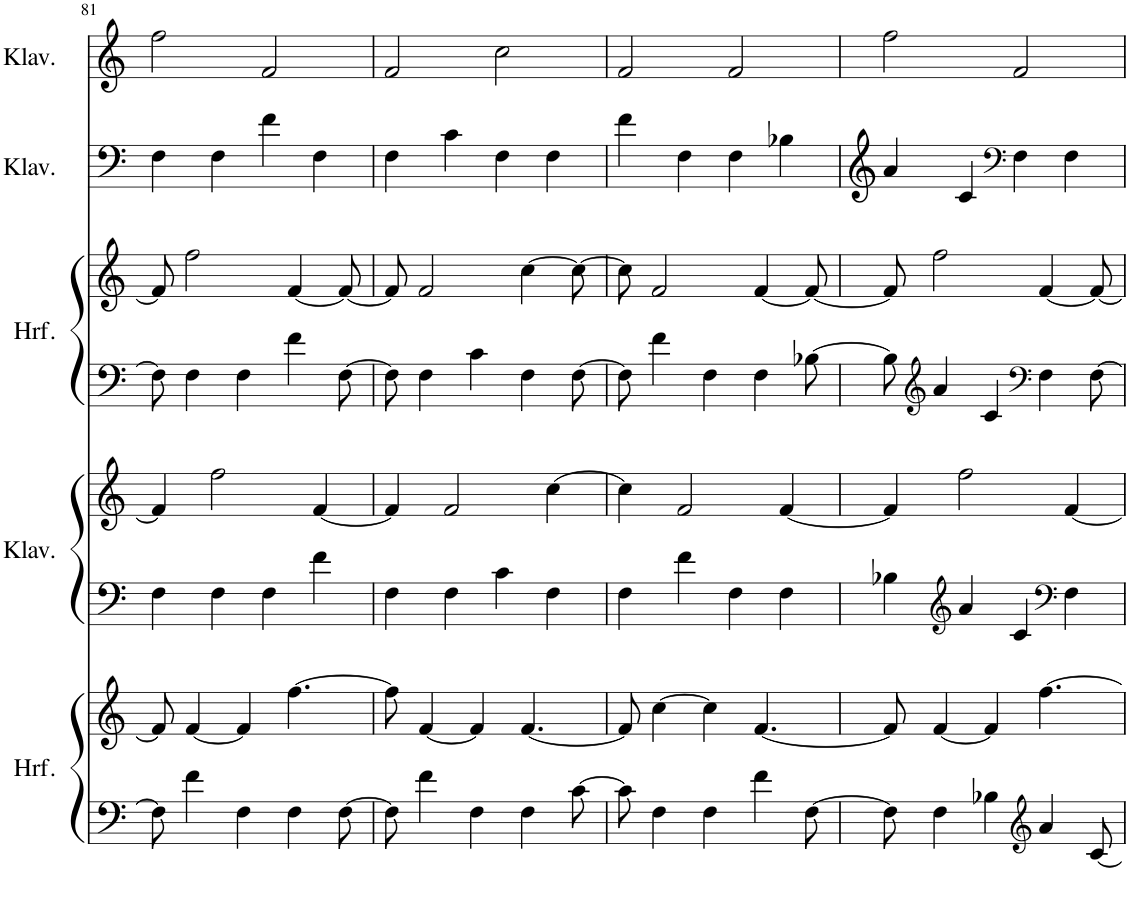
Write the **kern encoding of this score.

**kern	**kern	**kern	**kern	**kern	**kern	**kern	**kern
*part5	*part5	*part4	*part4	*part3	*part3	*part2	*part1
*staff8	*staff7	*staff6	*staff5	*staff4	*staff3	*staff2	*staff1
*I"Harfe	*	*I"Klavier	*	*I"Harfe	*	*I"Klavier	*I"Klavier
*I'Hrf.	*	*I'Klav.	*	*I'Hrf.	*	*I'Klav.	*I'Klav.
!!LO:PB:g=z
*clefF4	*clefG2	*clefF4	*clefG2	*clefF4	*clefG2	*clefF4	*clefG2
*k[]	*k[]	*k[]	*k[]	*k[]	*k[]	*k[]	*k[]
*M4/4	*M4/4	*M4/4	*M4/4	*M4/4	*M4/4	*M4/4	*M4/4
=81	=81	=81	=81	=81	=81	=81	=81
8F\]	8f/]	4F\	4f/]	8F\]	8f/]	4F\	2ff\
4f\	[4f/	.	.	4F\	2ff\	.	.
.	.	4F\	2ff\	.	.	4F\	.
4F\	4f/]	.	.	4F\	.	.	.
.	.	4F\	.	.	.	4f\	2f/
4F\	[4.ff\	.	.	4f\	[4f/	.	.
.	.	4f\	[4f/	.	.	4F\	.
[8F\	.	.	.	[8F\	8f/_	.	.
=82	=82	=82	=82	=82	=82	=82	=82
8F\]	8ff\]	4F\	4f/]	8F\]	8f/]	4F\	2f/
4f\	[4f/	.	.	4F\	2f/	.	.
.	.	4F\	2f/	.	.	4c\	.
4F\	4f/]	.	.	4c\	.	.	.
.	.	4c\	.	.	.	4F\	2cc\
4F\	[4.f/	.	.	4F\	[4cc\	.	.
.	.	4F\	[4cc\	.	.	4F\	.
[8c\	.	.	.	[8F\	8cc\_	.	.
=83	=83	=83	=83	=83	=83	=83	=83
8c\]	8f/]	4F\	4cc\]	8F\]	8cc\]	4f\	2f/
4F\	[4cc\	.	.	4f\	2f/	.	.
.	.	4f\	2f/	.	.	4F\	.
4F\	4cc\]	.	.	4F\	.	.	.
.	.	4F\	.	.	.	4F\	2f/
4f\	[4.f/	.	.	4F\	[4f/	.	.
.	.	4F\	[4f/	.	.	4B-X\	.
[8F\	.	.	.	[8B-X\	8f/_	.	.
=84	=84	=84	=84	=84	=84	=84	=84
8F\]	8f/]	4B-X\	4f/]	8B-\]	8f/]	4a/	2ff\
*	*	*	*	*clefG2	*	*	*
4F\	[4f/	.	.	4a/	2ff\	.	.
*	*	*clefG2	*	*	*	*	*
.	.	4a/	2ff\	.	.	4c/	.
4B-X\	4f/]	.	.	4c/	.	.	.
*	*	*	*	*	*	*clefF4	*
.	.	4c/	.	.	.	4F\	2f/
*clefG2	*	*	*	*clefF4	*	*	*
4a/	[4.ff\	.	.	4F\	[4f/	.	.
*	*	*clefF4	*	*	*	*	*
.	.	4F\	[4f/	.	.	4F\	.
[8c/	.	.	.	[8F\	8f/_	.	.
=	=	=	=	=	=	=	=
*-	*-	*-	*-	*-	*-	*-	*-
